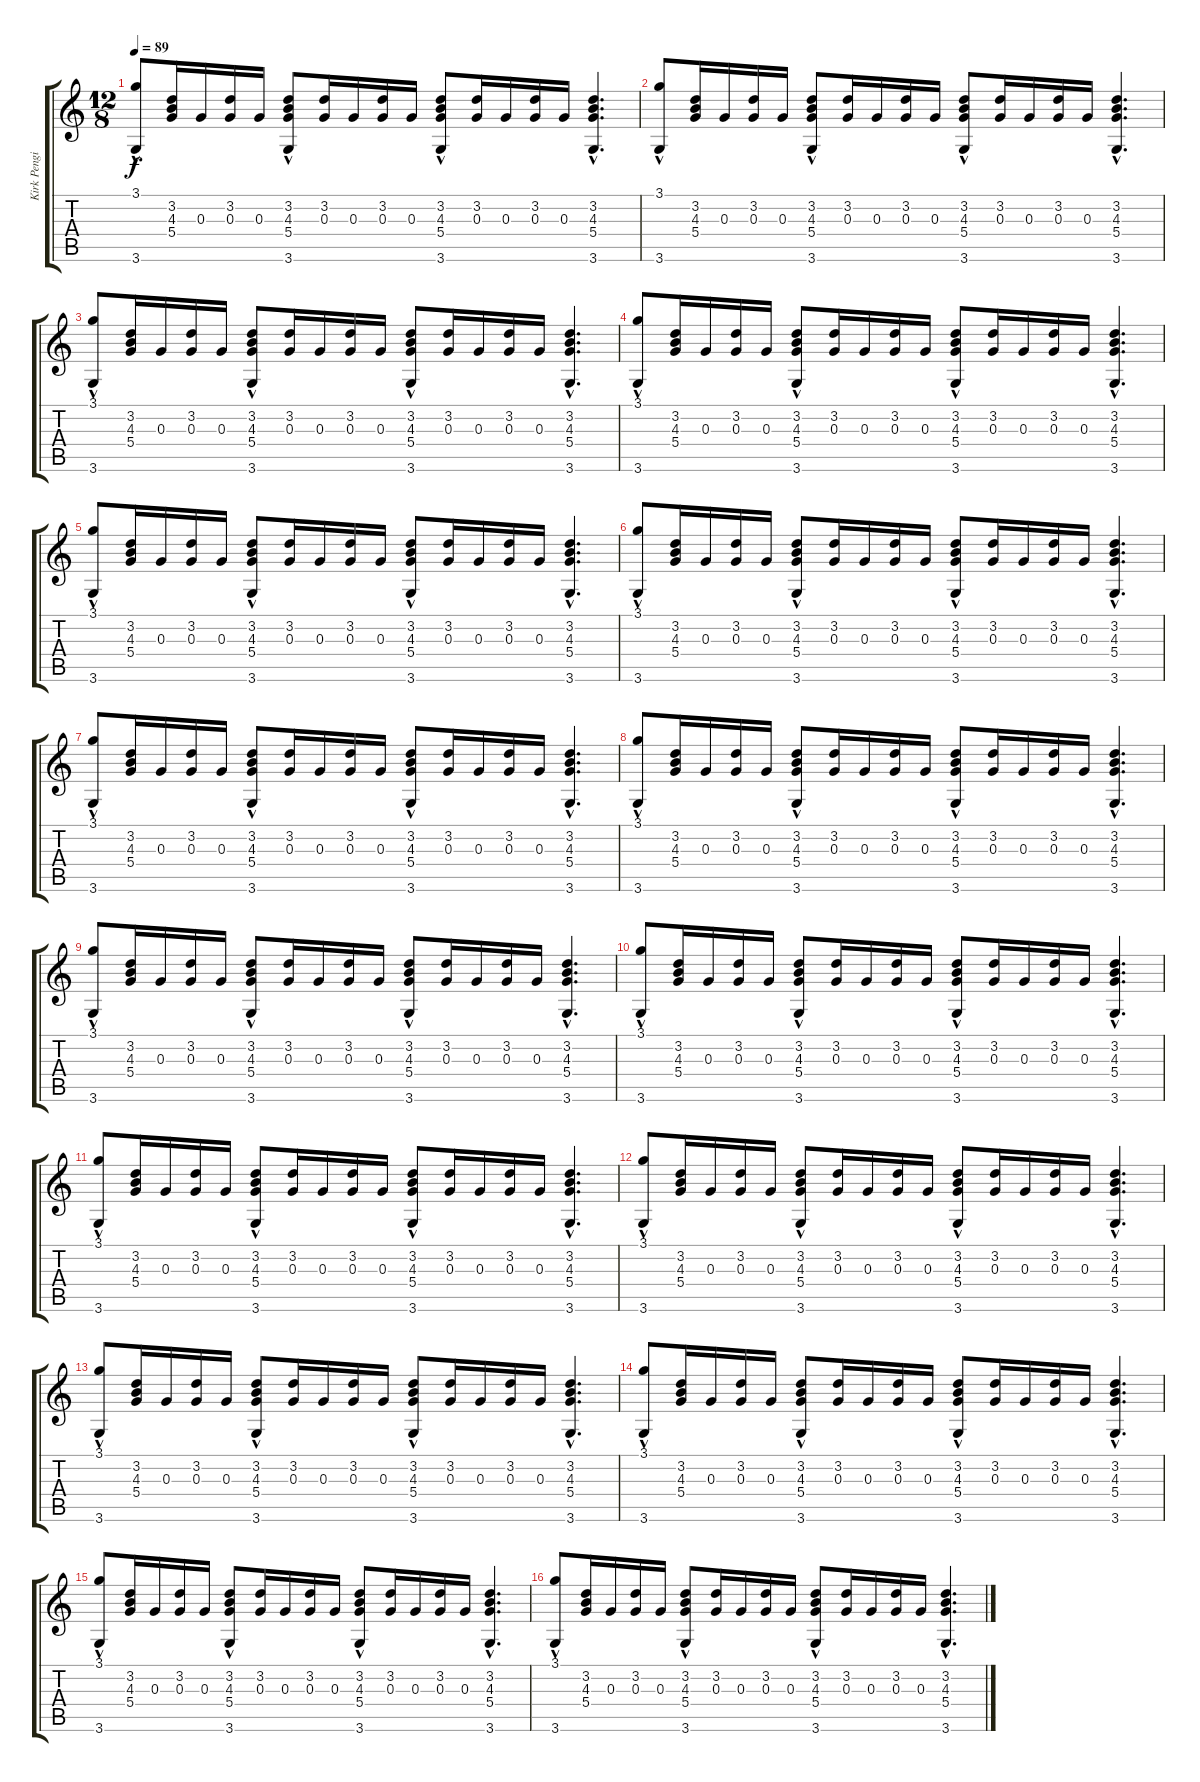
\track ("Kirk Pengilly" "Kirk Pengi") {instrument acousticguitarsteel}
\staff {score tabs}
\tuning (E4 B3 G3 D3 A2 E2) {hide}
\ts (12 8)
\tempo 89
\clef g2
\ks c
(3.1 3.6{hac}).8{dy f} (3.2 4.3 5.4).16 0.3.16 (3.2 0.3).16 0.3.16 (3.2 4.3{hac} 5.4 3.6{hac}).8 (3.2 0.3).16 0.3.16 (3.2 0.3).16 0.3.16 (3.2 4.3{hac} 5.4 3.6{hac}).8 (3.2 0.3).16 0.3.16 (3.2 0.3).16 0.3.16 (3.2{hac} 4.3{hac} 5.4{hac} 3.6{hac}).4{d} |
(3.1 3.6{hac}).8 (3.2 4.3 5.4).16 0.3.16 (3.2 0.3).16 0.3.16 (3.2 4.3{hac} 5.4 3.6{hac}).8 (3.2 0.3).16 0.3.16 (3.2 0.3).16 0.3.16 (3.2 4.3{hac} 5.4 3.6{hac}).8 (3.2 0.3).16 0.3.16 (3.2 0.3).16 0.3.16 (3.2{hac} 4.3{hac} 5.4{hac} 3.6{hac}).4{d} |
(3.1 3.6{hac}).8 (3.2 4.3 5.4).16 0.3.16 (3.2 0.3).16 0.3.16 (3.2 4.3{hac} 5.4 3.6{hac}).8 (3.2 0.3).16 0.3.16 (3.2 0.3).16 0.3.16 (3.2 4.3{hac} 5.4 3.6{hac}).8 (3.2 0.3).16 0.3.16 (3.2 0.3).16 0.3.16 (3.2{hac} 4.3{hac} 5.4{hac} 3.6{hac}).4{d} |
(3.1 3.6{hac}).8 (3.2 4.3 5.4).16 0.3.16 (3.2 0.3).16 0.3.16 (3.2 4.3{hac} 5.4 3.6{hac}).8 (3.2 0.3).16 0.3.16 (3.2 0.3).16 0.3.16 (3.2 4.3{hac} 5.4 3.6{hac}).8 (3.2 0.3).16 0.3.16 (3.2 0.3).16 0.3.16 (3.2{hac} 4.3{hac} 5.4{hac} 3.6{hac}).4{d} |
(3.1 3.6{hac}).8 (3.2 4.3 5.4).16 0.3.16 (3.2 0.3).16 0.3.16 (3.2 4.3{hac} 5.4 3.6{hac}).8 (3.2 0.3).16 0.3.16 (3.2 0.3).16 0.3.16 (3.2 4.3{hac} 5.4 3.6{hac}).8 (3.2 0.3).16 0.3.16 (3.2 0.3).16 0.3.16 (3.2{hac} 4.3{hac} 5.4{hac} 3.6{hac}).4{d} |
(3.1 3.6{hac}).8 (3.2 4.3 5.4).16 0.3.16 (3.2 0.3).16 0.3.16 (3.2 4.3{hac} 5.4 3.6{hac}).8 (3.2 0.3).16 0.3.16 (3.2 0.3).16 0.3.16 (3.2 4.3{hac} 5.4 3.6{hac}).8 (3.2 0.3).16 0.3.16 (3.2 0.3).16 0.3.16 (3.2{hac} 4.3{hac} 5.4{hac} 3.6{hac}).4{d} |
(3.1 3.6{hac}).8 (3.2 4.3 5.4).16 0.3.16 (3.2 0.3).16 0.3.16 (3.2 4.3{hac} 5.4 3.6{hac}).8 (3.2 0.3).16 0.3.16 (3.2 0.3).16 0.3.16 (3.2 4.3{hac} 5.4 3.6{hac}).8 (3.2 0.3).16 0.3.16 (3.2 0.3).16 0.3.16 (3.2{hac} 4.3{hac} 5.4{hac} 3.6{hac}).4{d} |
(3.1 3.6{hac}).8 (3.2 4.3 5.4).16 0.3.16 (3.2 0.3).16 0.3.16 (3.2 4.3{hac} 5.4 3.6{hac}).8 (3.2 0.3).16 0.3.16 (3.2 0.3).16 0.3.16 (3.2 4.3{hac} 5.4 3.6{hac}).8 (3.2 0.3).16 0.3.16 (3.2 0.3).16 0.3.16 (3.2{hac} 4.3{hac} 5.4{hac} 3.6{hac}).4{d} |
(3.1 3.6{hac}).8 (3.2 4.3 5.4).16 0.3.16 (3.2 0.3).16 0.3.16 (3.2 4.3{hac} 5.4 3.6{hac}).8 (3.2 0.3).16 0.3.16 (3.2 0.3).16 0.3.16 (3.2 4.3{hac} 5.4 3.6{hac}).8 (3.2 0.3).16 0.3.16 (3.2 0.3).16 0.3.16 (3.2{hac} 4.3{hac} 5.4{hac} 3.6{hac}).4{d} |
(3.1 3.6{hac}).8 (3.2 4.3 5.4).16 0.3.16 (3.2 0.3).16 0.3.16 (3.2 4.3{hac} 5.4 3.6{hac}).8 (3.2 0.3).16 0.3.16 (3.2 0.3).16 0.3.16 (3.2 4.3{hac} 5.4 3.6{hac}).8 (3.2 0.3).16 0.3.16 (3.2 0.3).16 0.3.16 (3.2{hac} 4.3{hac} 5.4{hac} 3.6{hac}).4{d} |
(3.1 3.6{hac}).8 (3.2 4.3 5.4).16 0.3.16 (3.2 0.3).16 0.3.16 (3.2 4.3{hac} 5.4 3.6{hac}).8 (3.2 0.3).16 0.3.16 (3.2 0.3).16 0.3.16 (3.2 4.3{hac} 5.4 3.6{hac}).8 (3.2 0.3).16 0.3.16 (3.2 0.3).16 0.3.16 (3.2{hac} 4.3{hac} 5.4{hac} 3.6{hac}).4{d} |
(3.1 3.6{hac}).8 (3.2 4.3 5.4).16 0.3.16 (3.2 0.3).16 0.3.16 (3.2 4.3{hac} 5.4 3.6{hac}).8 (3.2 0.3).16 0.3.16 (3.2 0.3).16 0.3.16 (3.2 4.3{hac} 5.4 3.6{hac}).8 (3.2 0.3).16 0.3.16 (3.2 0.3).16 0.3.16 (3.2{hac} 4.3{hac} 5.4{hac} 3.6{hac}).4{d} |
(3.1 3.6{hac}).8 (3.2 4.3 5.4).16 0.3.16 (3.2 0.3).16 0.3.16 (3.2 4.3{hac} 5.4 3.6{hac}).8 (3.2 0.3).16 0.3.16 (3.2 0.3).16 0.3.16 (3.2 4.3{hac} 5.4 3.6{hac}).8 (3.2 0.3).16 0.3.16 (3.2 0.3).16 0.3.16 (3.2{hac} 4.3{hac} 5.4{hac} 3.6{hac}).4{d} |
(3.1 3.6{hac}).8 (3.2 4.3 5.4).16 0.3.16 (3.2 0.3).16 0.3.16 (3.2 4.3{hac} 5.4 3.6{hac}).8 (3.2 0.3).16 0.3.16 (3.2 0.3).16 0.3.16 (3.2 4.3{hac} 5.4 3.6{hac}).8 (3.2 0.3).16 0.3.16 (3.2 0.3).16 0.3.16 (3.2{hac} 4.3{hac} 5.4{hac} 3.6{hac}).4{d} |
(3.1 3.6{hac}).8 (3.2 4.3 5.4).16 0.3.16 (3.2 0.3).16 0.3.16 (3.2 4.3{hac} 5.4 3.6{hac}).8 (3.2 0.3).16 0.3.16 (3.2 0.3).16 0.3.16 (3.2 4.3{hac} 5.4 3.6{hac}).8 (3.2 0.3).16 0.3.16 (3.2 0.3).16 0.3.16 (3.2{hac} 4.3{hac} 5.4{hac} 3.6{hac}).4{d} |
(3.1 3.6{hac}).8 (3.2 4.3 5.4).16 0.3.16 (3.2 0.3).16 0.3.16 (3.2 4.3{hac} 5.4 3.6{hac}).8 (3.2 0.3).16 0.3.16 (3.2 0.3).16 0.3.16 (3.2 4.3{hac} 5.4 3.6{hac}).8 (3.2 0.3).16 0.3.16 (3.2 0.3).16 0.3.16 (3.2{hac} 4.3{hac} 5.4{hac} 3.6{hac}).4{d}
